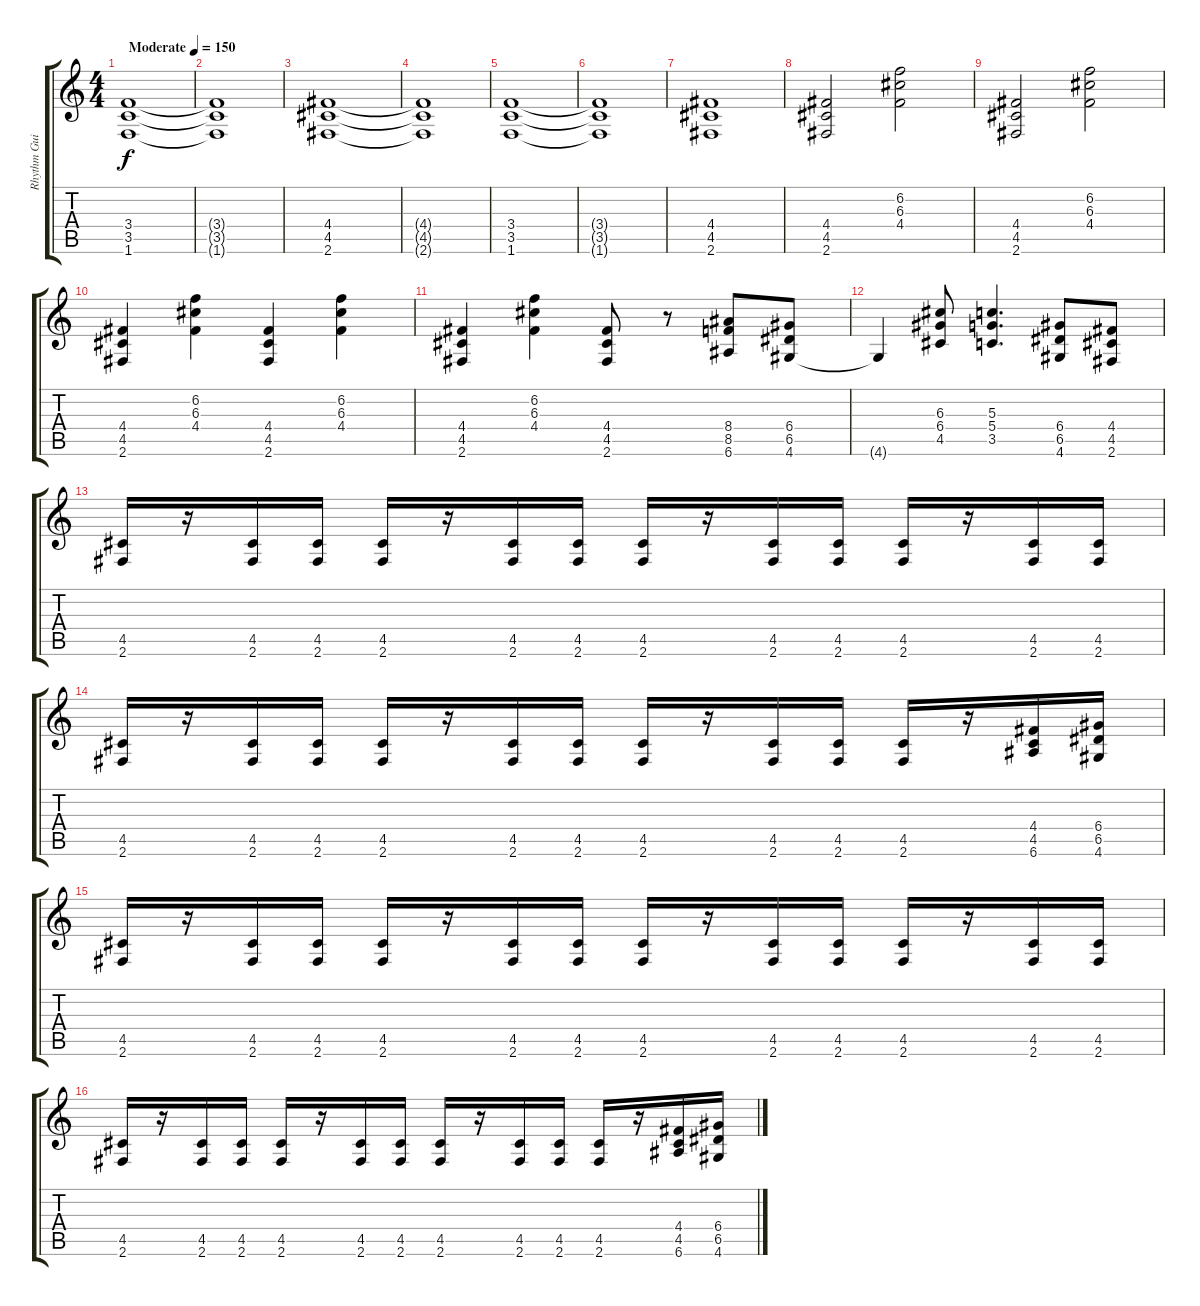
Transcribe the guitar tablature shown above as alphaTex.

\track ("Rhythm Guitar" "Rhythm Gui") {instrument distortionguitar}
\staff {score tabs}
\tuning (E4 B3 G3 D3 A2 E2) {hide}
\ts (4 4)
\tempo (150 "Moderate")
\clef g2
\ks c
(3.4 3.5 1.6).1{dy f instrument distortionguitar} |
(3.4{t} 3.5{t} 1.6{t}).1 |
(4.4 4.5 2.6).1 |
(4.4{t} 4.5{t} 2.6{t}).1 |
(3.4 3.5 1.6).1 |
(3.4{t} 3.5{t} 1.6{t}).1 |
(4.4 4.5 2.6).1 |
(4.4 4.5 2.6).2 (6.2 6.3 4.4).2 |
(4.4 4.5 2.6).2 (6.2 6.3 4.4).2 |
(4.4 4.5 2.6).4 (6.2 6.3 4.4).4 (4.4 4.5 2.6).4 (6.2 6.3 4.4).4 |
(4.4 4.5 2.6).4 (6.2 6.3 4.4).4 (4.4 4.5 2.6).8 r.8 (8.4 8.5 6.6).8 (6.4 6.5 4.6).8 |
4.6{t}.4 (6.3 6.4 4.5).8 (5.3 5.4 3.5).4{d} (6.4 6.5 4.6).8 (4.4 4.5 2.6).8 |
(4.5 2.6).16 r.16 (4.5 2.6).16 (4.5 2.6).16 (4.5 2.6).16 r.16 (4.5 2.6).16 (4.5 2.6).16 (4.5 2.6).16 r.16 (4.5 2.6).16 (4.5 2.6).16 (4.5 2.6).16 r.16 (4.5 2.6).16 (4.5 2.6).16 |
(4.5 2.6).16 r.16 (4.5 2.6).16 (4.5 2.6).16 (4.5 2.6).16 r.16 (4.5 2.6).16 (4.5 2.6).16 (4.5 2.6).16 r.16 (4.5 2.6).16 (4.5 2.6).16 (4.5 2.6).16 r.16 (4.4 4.5 6.6).16 (6.4 6.5 4.6).16 |
(4.5 2.6).16 r.16 (4.5 2.6).16 (4.5 2.6).16 (4.5 2.6).16 r.16 (4.5 2.6).16 (4.5 2.6).16 (4.5 2.6).16 r.16 (4.5 2.6).16 (4.5 2.6).16 (4.5 2.6).16 r.16 (4.5 2.6).16 (4.5 2.6).16 |
(4.5 2.6).16 r.16 (4.5 2.6).16 (4.5 2.6).16 (4.5 2.6).16 r.16 (4.5 2.6).16 (4.5 2.6).16 (4.5 2.6).16 r.16 (4.5 2.6).16 (4.5 2.6).16 (4.5 2.6).16 r.16 (4.4 4.5 6.6).16 (6.4 6.5 4.6).16
